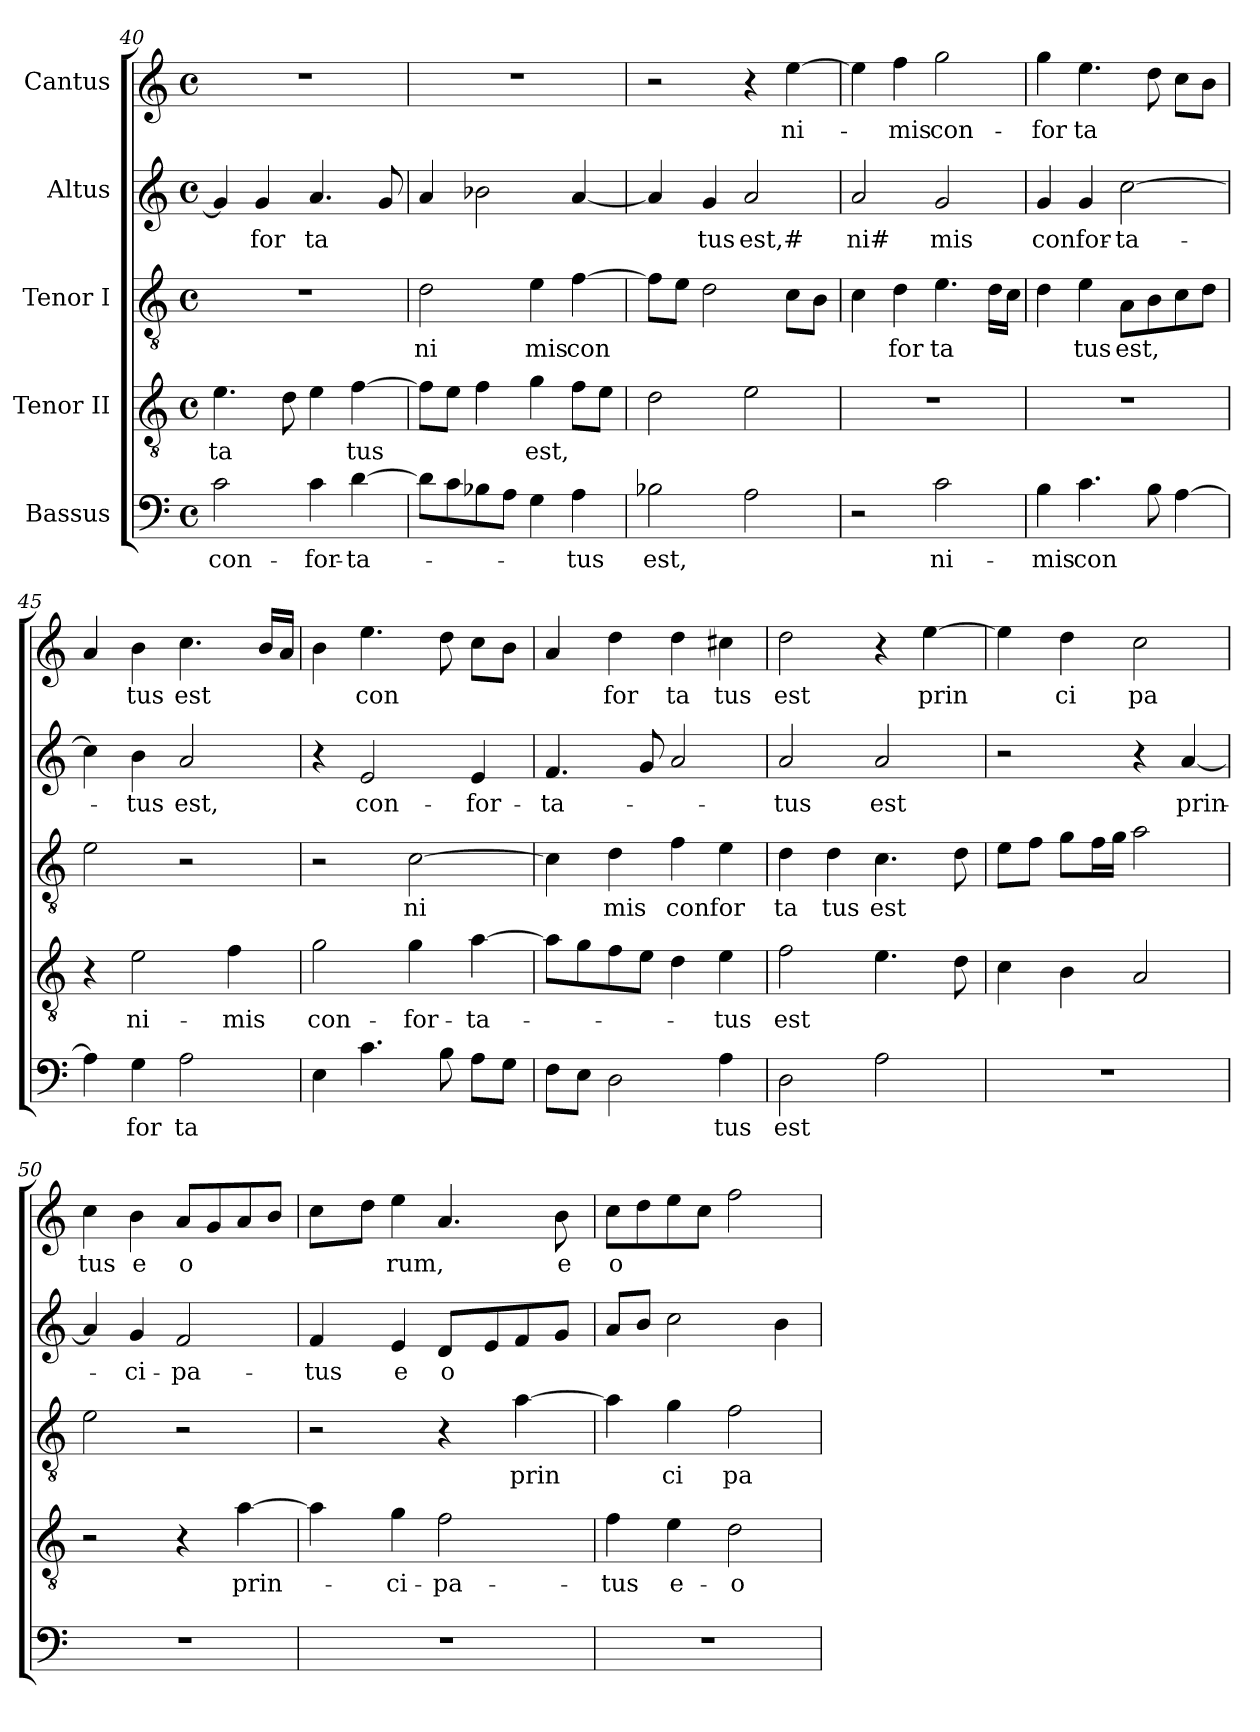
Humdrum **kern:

**kern	**text	**kern	**text	**kern	**text	**kern	**text	**kern	**text
*part5	*part5	*part4	*part4	*part3	*part3	*part2	*part2	*part1	*part1
*staff5	*staff5	*staff4	*staff4	*staff3	*staff3	*staff2	*staff2	*staff1	*staff1
*I"Bassus	*	*I"Tenor II	*	*I"Tenor I	*	*I"Altus	*	*I"Cantus	*
*clefF4	*	*clefGv2	*	*clefGv2	*	*clefG2	*	*clefG2	*
*M4/4	*	*M4/4	*	*M4/4	*	*M4/4	*	*M4/4	*
*met(c)	*	*met(c)	*	*met(c)	*	*met(c)	*	*met(c)	*
=40	=40	=40	=40	=40	=40	=40	=40	=40	=40
!	!LO:LY:b:cj	!	!LO:LY:b:cj	!	!	!	!	!	!
2c\	con-	4.e\	ta	1r	.	4g/]	.	1r	.
!	!	!	!	!	!	!	!LO:LY:b:cj	!	!
.	.	.	.	.	.	4g/	for	.	.
.	.	8d\	.	.	.	.	.	.	.
!	!LO:LY:b:cj	!	!	!	!	!	!LO:LY:b:cj	!	!
4c\	-for-	4e\	.	.	.	4.a/	ta	.	.
!	!LO:LY:b:cj	!	!LO:LY:b	!	!	!	!	!	!
[>4d\	-ta-	[>4f\	tus	.	.	.	.	.	.
.	.	.	.	.	.	8g/	.	.	.
=41	=41	=41	=41	=41	=41	=41	=41	=41	=41
!	!	!	!	!	!LO:LY:b:cj	!	!	!	!
8d\L]	.	8f\L]	.	2d\	ni	4a/	.	1r	.
8c\	.	8e\J	.	.	.	.	.	.	.
8B-X\	.	4f\	.	.	.	2b-X\	.	.	.
8A\J	.	.	.	.	.	.	.	.	.
!	!	!	!LO:LY:b	!	!LO:LY:b:cj	!	!	!	!
4G\	.	4g\	est,	4e\	mis	.	.	.	.
!	!LO:LY:b:cj	!	!	!	!LO:LY:b	!	!	!	!
4A\	-tus	8f\L	.	[>4f\	con	[<4a/	.	.	.
.	.	8e\J	.	.	.	.	.	.	.
=42	=42	=42	=42	=42	=42	=42	=42	=42	=42
!	!LO:LY:b	!	!	!	!	!	!	!	!
2B-X\	est,	2d\	.	8f\L]	.	4a/]	.	2r	.
.	.	.	.	8e\J	.	.	.	.	.
!	!	!	!	!	!	!	!LO:LY:b:cj	!	!
.	.	.	.	2d\	.	4g/	tus	.	.
!	!	!	!	!	!	!	!LO:LY:b:cj	!	!
2A\	.	2e\	.	.	.	2a/	est,#	4r	.
!	!	!	!	!	!	!	!	!	!LO:LY:b:cj
.	.	.	.	8c\L	.	.	.	[>4ee\	ni-
.	.	.	.	8B\J	.	.	.	.	.
=43	=43	=43	=43	=43	=43	=43	=43	=43	=43
!	!	!	!	!	!	!	!LO:LY:b:cj	!	!
2r	.	1r	.	4c\	.	2a/	ni#	4ee\]	.
!	!	!	!	!	!LO:LY:b:cj	!	!	!	!LO:LY:b:cj
.	.	.	.	4d\	for	.	.	4ff\	-mis
!	!LO:LY:b:cj	!	!	!	!LO:LY:b:cj	!	!LO:LY:b:cj	!	!LO:LY:b:cj
2c\	ni-	.	.	4.e\	ta	2g/	mis	2gg\	con-
.	.	.	.	16d\L	.	.	.	.	.
.	.	.	.	16c\J	.	.	.	.	.
!!LO:PB:g=z
=44	=44	=44	=44	=44	=44	=44	=44	=44	=44
!	!LO:LY:b:cj	!	!	!	!	!	!LO:LY:b:cj	!	!LO:LY:b:cj
4B\	-mis	1r	.	4d\	.	4g/	confor-	4gg\	-for
!	!LO:LY:b	!	!	!	!LO:LY:b:cj	!	!	!	!LO:LY:b:cj
4.c\	con	.	.	4e\	tus	4g/	.	4.ee\	ta
!	!	!	!	!	!LO:LY:b	!	!LO:LY:b:cj	!	!
.	.	.	.	8A\L	est,	[>2cc\	-ta-	.	.
8B\	.	.	.	8B\	.	.	.	8dd\	.
[>4A\	.	.	.	8c\	.	.	.	8cc\L	.
.	.	.	.	8d\J	.	.	.	8b\J	.
=45	=45	=45	=45	=45	=45	=45	=45	=45	=45
4A\]	.	4r	.	2e\	.	4cc\]	.	4a/	.
!	!LO:LY:b:cj	!	!LO:LY:b:cj	!	!	!	!LO:LY:b:cj	!	!LO:LY:b:cj
4G\	for	2e\	ni-	.	.	4b\	-tus	4b\	tus
!	!LO:LY:b:cj	!	!	!	!	!	!LO:LY:b:cj	!	!LO:LY:b
2A\	ta	.	.	2r	.	2a/	est,	4.cc\	est
!	!	!	!LO:LY:b:cj	!	!	!	!	!	!
.	.	4f\	-mis	.	.	.	.	.	.
.	.	.	.	.	.	.	.	16b/L	.
.	.	.	.	.	.	.	.	16a/J	.
=46	=46	=46	=46	=46	=46	=46	=46	=46	=46
!	!	!	!LO:LY:b:cj	!	!	!	!	!	!
4E\	.	2g\	con-	2r	.	4r	.	4b\	.
!	!	!	!	!	!	!	!LO:LY:b:cj	!	!LO:LY:b
4.c\	.	.	.	.	.	2e/	con-	4.ee\	con
!	!	!	!LO:LY:b:cj	!	!LO:LY:b:cj	!	!	!	!
.	.	4g\	-for-	[>2c\	ni	.	.	.	.
8B\	.	.	.	.	.	.	.	8dd\	.
!	!	!	!LO:LY:b:cj	!	!	!	!LO:LY:b:cj	!	!
8A\L	.	[>4a\	-ta-	.	.	4e/	-for-	8cc\L	.
8G\J	.	.	.	.	.	.	.	8b\J	.
=47	=47	=47	=47	=47	=47	=47	=47	=47	=47
!	!	!	!	!	!	!	!LO:LY:b:cj	!	!
8F\L	.	8a\L]	.	4c\]	.	4.f/	-ta-	4a/	.
8E\J	.	8g\	.	.	.	.	.	.	.
!	!	!	!	!	!LO:LY:b:cj	!	!	!	!LO:LY:b:cj
2D\	.	8f\	.	4d\	mis	.	.	4dd\	for
.	.	8e\J	.	.	.	8g/	.	.	.
!	!	!	!	!	!LO:LY:b:cj	!	!	!	!LO:LY:b:cj
.	.	4d\	.	4f\	confor	2a/	.	4dd\	ta
!	!LO:LY:b:cj	!	!LO:LY:b:cj	!	!	!	!	!	!LO:LY:b:cj
4A\	tus	4e\	-tus	4e\	.	.	.	4cc#X\	tus
=48	=48	=48	=48	=48	=48	=48	=48	=48	=48
!	!LO:LY:b	!	!LO:LY:b	!	!LO:LY:b:cj	!	!LO:LY:b:cj	!	!LO:LY:b:cj
2D\	est	2f\	est	4d\	ta	2a/	-tus	2dd\	est
!	!	!	!	!	!LO:LY:b:cj	!	!	!	!
.	.	.	.	4d\	tus	.	.	.	.
!	!	!	!	!	!LO:LY:b	!	!LO:LY:b:cj	!	!
2A\	.	4.e\	.	4.c\	est	2a/	est	4r	.
!	!	!	!	!	!	!	!	!	!LO:LY:b
.	.	.	.	.	.	.	.	[>4ee\	prin
.	.	8d\	.	8d\	.	.	.	.	.
=49	=49	=49	=49	=49	=49	=49	=49	=49	=49
1r	.	4c\	.	8e\L	.	2r	.	4ee\]	.
.	.	.	.	8f\J	.	.	.	.	.
!	!	!	!	!	!	!	!	!	!LO:LY:b:cj
.	.	4B\	.	8g\L	.	.	.	4dd\	ci
.	.	.	.	16f\	.	.	.	.	.
.	.	.	.	16g\J	.	.	.	.	.
!	!	!	!	!	!	!	!	!	!LO:LY:b:cj
.	.	2A/	.	2a\	.	4r	.	2cc\	pa
!	!	!	!	!	!	!	!LO:LY:b	!	!
.	.	.	.	.	.	[<4a/	prin-	.	.
=50	=50	=50	=50	=50	=50	=50	=50	=50	=50
!	!	!	!	!	!	!	!	!	!LO:LY:b:cj
1r	.	2r	.	2e\	.	4a/]	.	4cc\	tus
!	!	!	!	!	!	!	!LO:LY:b:cj	!	!LO:LY:b:cj
.	.	.	.	.	.	4g/	-ci-	4b\	e
!	!	!	!	!	!	!	!LO:LY:b:cj	!	!LO:LY:b:cj
.	.	4r	.	2r	.	2f/	-pa-	8a/L	o
.	.	.	.	.	.	.	.	8g/	.
!	!	!	!LO:LY:b	!	!	!	!	!	!
.	.	[>4a\	prin-	.	.	.	.	8a/	.
.	.	.	.	.	.	.	.	8b/J	.
!!LO:LB:g=z
=51	=51	=51	=51	=51	=51	=51	=51	=51	=51
!	!	!	!	!	!	!	!LO:LY:b:cj	!	!
*	*	*^	*	*	*	*	*	*^	*
1r	.	4a\]	32ryy	.	2r	.	4f/	-tus	8cc\L	16ryy	.
.	.	.	2ryy	.	.	.	.	.	.	.	.
.	.	.	.	.	.	.	.	.	.	64ryy	.
.	.	.	.	.	.	.	.	.	.	2ryy	.
.	.	.	.	.	.	.	.	.	8dd\J	.	.
!	!	!	!	!LO:LY:b:cj	!	!	!	!LO:LY:b:cj	!	!	!LO:LY:b
.	.	4g\	.	-ci-	.	.	4e/	e	4ee\	.	rum,
!	!	!	!	!LO:LY:b:cj	!	!	!	!LO:LY:b:cj	!	!	!
.	.	2f\	.	-pa-	4r	.	8d/L	o	4.a/	.	.
.	.	.	4...ryy	.	.	.	.	.	.	.	.
.	.	.	.	.	.	.	.	.	.	4ryy	.
.	.	.	.	.	.	.	8e/	.	.	.	.
!	!	!	!	!	!	!LO:LY:b	!	!	!	!	!
.	.	.	.	.	[>4a\	prin	8f/	.	.	.	.
.	.	.	.	.	.	.	.	.	.	8ryy	.
!	!	!	!	!	!	!	!	!	!	!	!LO:LY:b:cj
.	.	.	.	.	.	.	8g/J	.	8b\	.	e
.	.	.	.	.	.	.	.	.	.	32.ryy	.
=52	=52	=52	=52	=52	=52	=52	=52	=52	=52	=52	=52
!	!	!	!	!LO:LY:b:cj	!	!	!	!	!	!	!LO:LY:b:cj
*	*	*v	*v	*	*	*	*	*	*v	*v	*
1r	.	4f\	-tus	4a\]	.	8a/L	.	8cc\L	o
.	.	.	.	.	.	8b/J	.	8dd\	.
!	!	!	!LO:LY:b:cj	!	!LO:LY:b:cj	!	!	!	!
.	.	4e\	e-	4g\	ci	2cc\	.	8ee\	.
.	.	.	.	.	.	.	.	8cc\J	.
!	!	!	!LO:LY:b:cj	!	!LO:LY:b:cj	!	!	!	!
.	.	2d\	-o-	2f\	pa	.	.	2ff\	.
.	.	.	.	.	.	4b\	.	.	.
=	=	=	=	=	=	=	=	=	=
*-	*-	*-	*-	*-	*-	*-	*-	*-	*-
